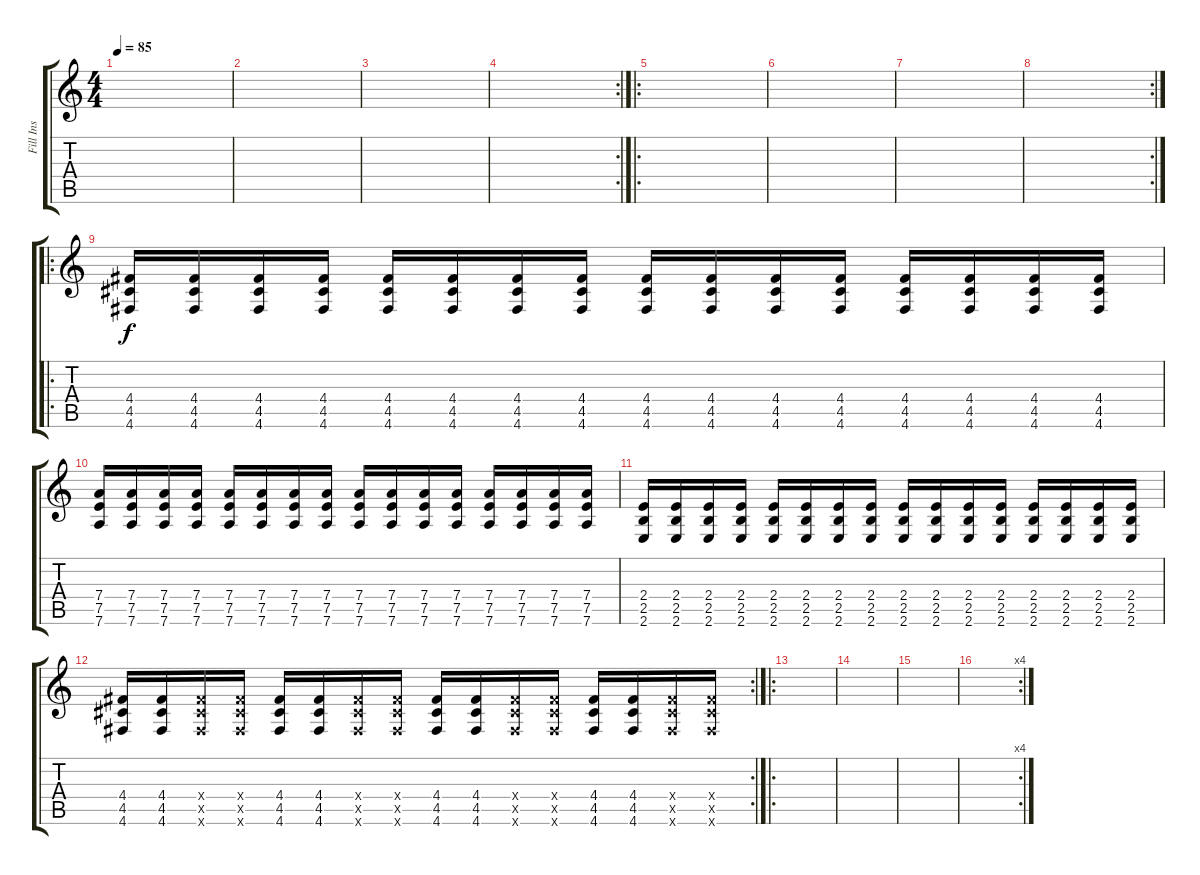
\track ("Fill Ins" "Fill Ins") {instrument electricguitarclean}
\staff {score tabs}
\tuning (E4 B3 G3 D3 A2 D2) {hide}
\ts (4 4)
\tempo 85
\clef g2
\ks c
|
|
|
\rc 2
|
\ro
|
|
|
\rc 2
|
\ro
(4.4 4.5 4.6).16 (4.4 4.5 4.6).16 (4.4 4.5 4.6).16 (4.4 4.5 4.6).16 (4.4 4.5 4.6).16 (4.4 4.5 4.6).16 (4.4 4.5 4.6).16 (4.4 4.5 4.6).16 (4.4 4.5 4.6).16 (4.4 4.5 4.6).16 (4.4 4.5 4.6).16 (4.4 4.5 4.6).16 (4.4 4.5 4.6).16 (4.4 4.5 4.6).16 (4.4 4.5 4.6).16 (4.4 4.5 4.6).16 |
(7.4 7.5 7.6).16 (7.4 7.5 7.6).16 (7.4 7.5 7.6).16 (7.4 7.5 7.6).16 (7.4 7.5 7.6).16 (7.4 7.5 7.6).16 (7.4 7.5 7.6).16 (7.4 7.5 7.6).16 (7.4 7.5 7.6).16 (7.4 7.5 7.6).16 (7.4 7.5 7.6).16 (7.4 7.5 7.6).16 (7.4 7.5 7.6).16 (7.4 7.5 7.6).16 (7.4 7.5 7.6).16 (7.4 7.5 7.6).16 |
(2.4 2.5 2.6).16 (2.4 2.5 2.6).16 (2.4 2.5 2.6).16 (2.4 2.5 2.6).16 (2.4 2.5 2.6).16 (2.4 2.5 2.6).16 (2.4 2.5 2.6).16 (2.4 2.5 2.6).16 (2.4 2.5 2.6).16 (2.4 2.5 2.6).16 (2.4 2.5 2.6).16 (2.4 2.5 2.6).16 (2.4 2.5 2.6).16 (2.4 2.5 2.6).16 (2.4 2.5 2.6).16 (2.4 2.5 2.6).16 |
\rc 2
(4.4 4.5 4.6).16 (4.4 4.5 4.6).16 (4.4{x} 4.5{x} 4.6{x}).16 (4.4{x} 4.5{x} 4.6{x}).16 (4.4 4.5 4.6).16 (4.4 4.5 4.6).16 (4.4{x} 4.5{x} 4.6{x}).16 (4.4{x} 4.5{x} 4.6{x}).16 (4.4 4.5 4.6).16 (4.4 4.5 4.6).16 (4.4{x} 4.5{x} 4.6{x}).16 (4.4{x} 4.5{x} 4.6{x}).16 (4.4 4.5 4.6).16 (4.4 4.5 4.6).16 (4.4{x} 4.5{x} 4.6{x}).16 (4.4{x} 4.5{x} 4.6{x}).16 |
\ro
|
|
|
\rc 4
